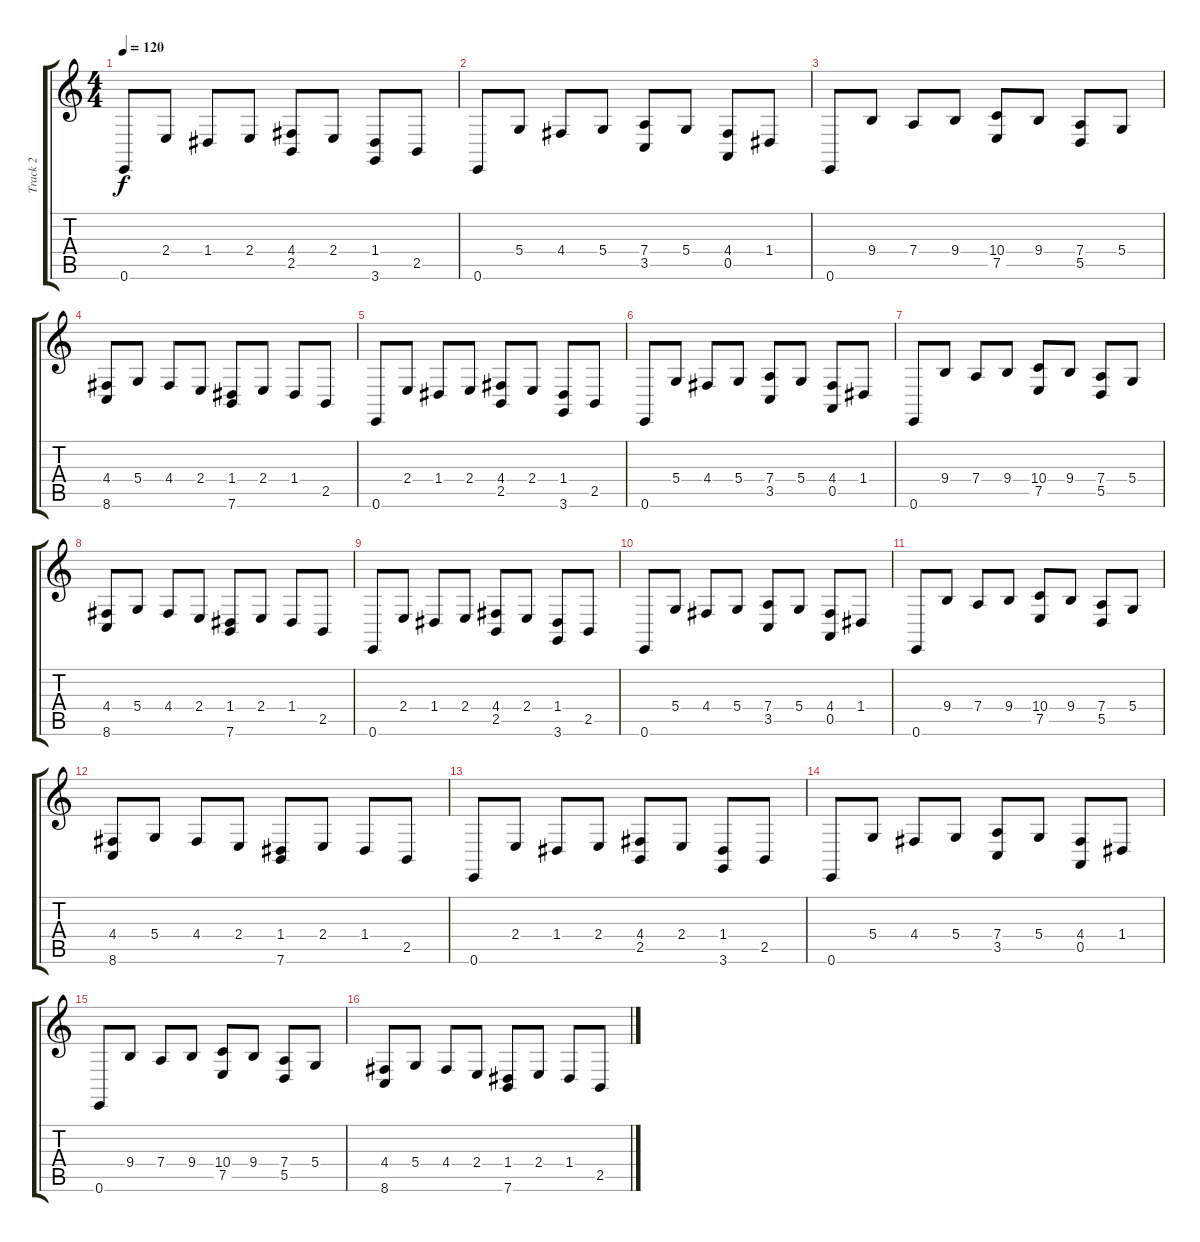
\track ("Track 2" "Track 2") {instrument pizzicatostrings}
\staff {score tabs}
\tuning (E4 B3 G3 D3 A2 E2) {hide}
\ts (4 4)
\tempo 120
\clef g2
\ks c
0.6.8{dy f instrument pizzicatostrings} 2.4.8 1.4.8 2.4.8 (4.4 2.5).8 2.4.8 (1.4 3.6).8 2.5.8 |
0.6.8 5.4.8 4.4.8 5.4.8 (7.4 3.5).8 5.4.8 (4.4 0.5).8 1.4.8 |
0.6.8 9.4.8 7.4.8 9.4.8 (10.4 7.5).8 9.4.8 (7.4 5.5).8 5.4.8 |
(4.4 8.6).8 5.4.8 4.4.8 2.4.8 (1.4 7.6).8 2.4.8 1.4.8 2.5.8 |
0.6.8 2.4.8 1.4.8 2.4.8 (4.4 2.5).8 2.4.8 (1.4 3.6).8 2.5.8 |
0.6.8 5.4.8 4.4.8 5.4.8 (7.4 3.5).8 5.4.8 (4.4 0.5).8 1.4.8 |
0.6.8 9.4.8 7.4.8 9.4.8 (10.4 7.5).8 9.4.8 (7.4 5.5).8 5.4.8 |
(4.4 8.6).8 5.4.8 4.4.8 2.4.8 (1.4 7.6).8 2.4.8 1.4.8 2.5.8 |
0.6.8 2.4.8 1.4.8 2.4.8 (4.4 2.5).8 2.4.8 (1.4 3.6).8 2.5.8 |
0.6.8 5.4.8 4.4.8 5.4.8 (7.4 3.5).8 5.4.8 (4.4 0.5).8 1.4.8 |
0.6.8 9.4.8 7.4.8 9.4.8 (10.4 7.5).8 9.4.8 (7.4 5.5).8 5.4.8 |
(4.4 8.6).8 5.4.8 4.4.8 2.4.8 (1.4 7.6).8 2.4.8 1.4.8 2.5.8 |
0.6.8 2.4.8 1.4.8 2.4.8 (4.4 2.5).8 2.4.8 (1.4 3.6).8 2.5.8 |
0.6.8 5.4.8 4.4.8 5.4.8 (7.4 3.5).8 5.4.8 (4.4 0.5).8 1.4.8 |
0.6.8 9.4.8 7.4.8 9.4.8 (10.4 7.5).8 9.4.8 (7.4 5.5).8 5.4.8 |
(4.4 8.6).8 5.4.8 4.4.8 2.4.8 (1.4 7.6).8 2.4.8 1.4.8 2.5.8
